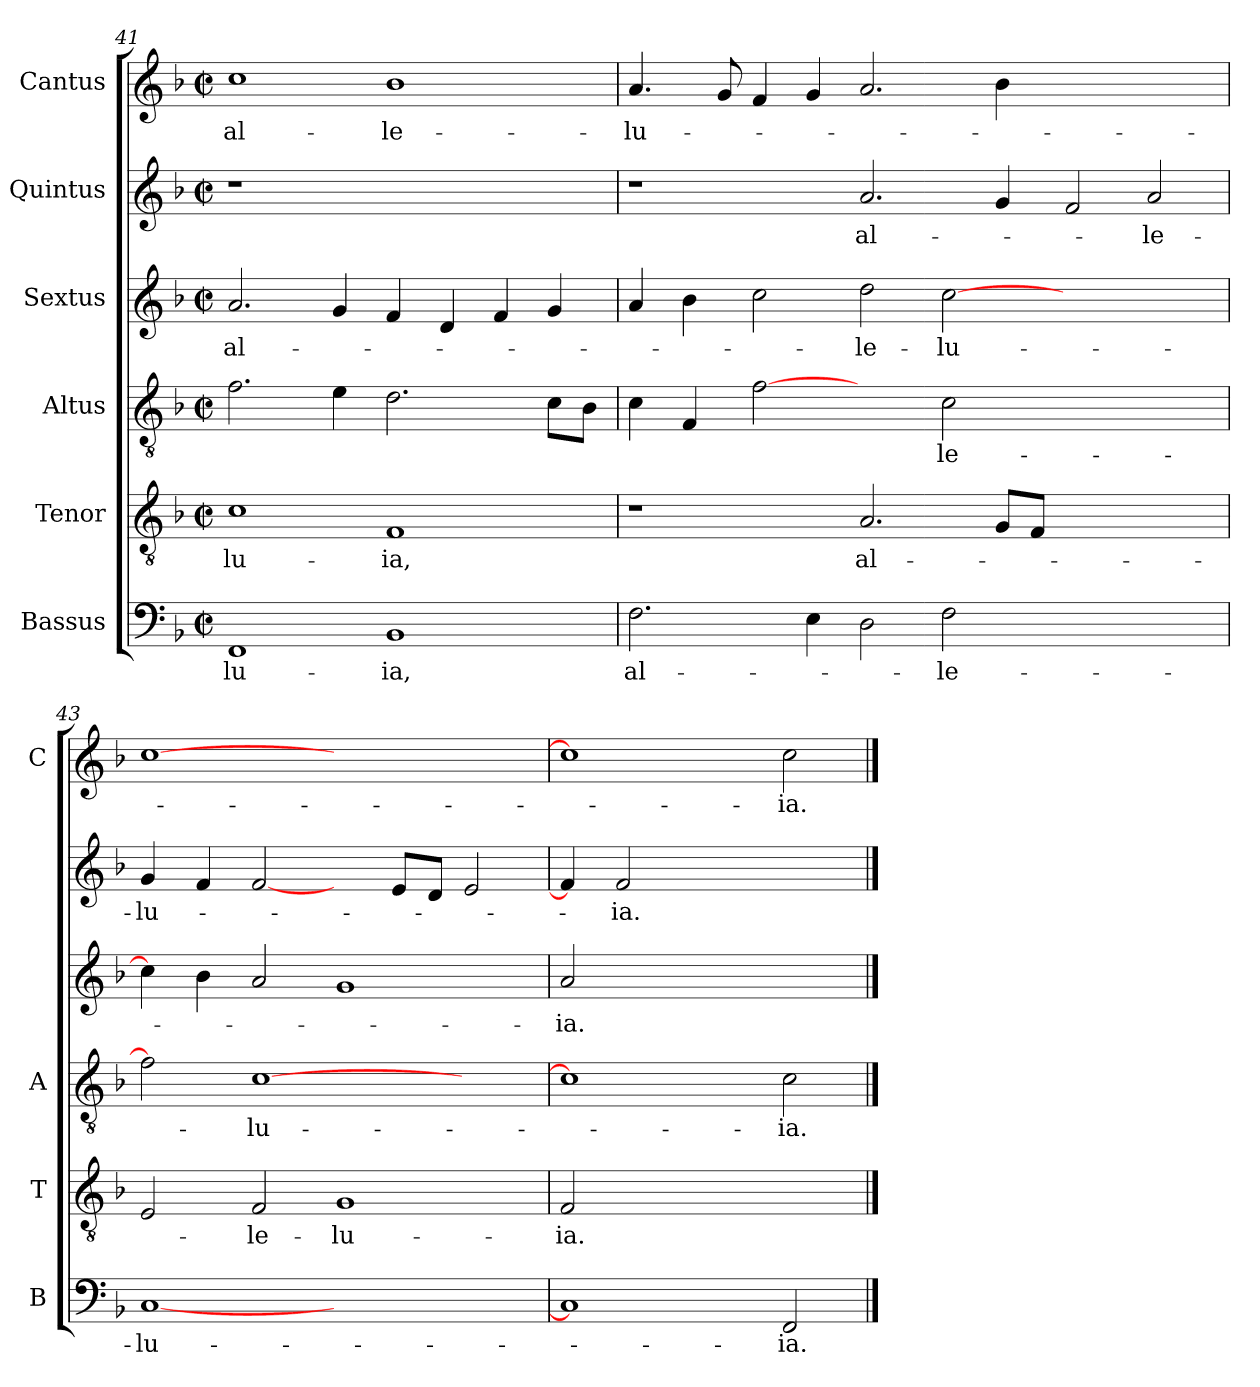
**kern	**text	**kern	**text	**kern	**text	**kern	**text	**kern	**text	**kern	**text
*part6	*part6	*part5	*part5	*part4	*part4	*part3	*part3	*part2	*part2	*part1	*part1
*staff6	*staff6	*staff5	*staff5	*staff4	*staff4	*staff3	*staff3	*staff2	*staff2	*staff1	*staff1
*I"Bassus	*	*I"Tenor	*	*I"Altus	*	*I"Sextus	*	*I"Quintus	*	*I"Cantus	*
*I'B	*	*I'T	*	*I'A	*	*	*	*	*	*I'C	*
*clefF4	*	*clefGv2	*	*clefGv2	*	*clefG2	*	*clefG2	*	*clefG2	*
*k[b-]	*	*k[b-]	*	*k[b-]	*	*k[b-]	*	*k[b-]	*	*k[b-]	*
*F:	*	*F:	*	*F:	*	*F:	*	*F:	*	*F:	*
*M2/2	*	*M2/2	*	*M2/2	*	*M2/2	*	*M2/2	*	*M2/2	*
*met(c|)	*	*met(c|)	*	*met(c|)	*	*met(c|)	*	*met(c|)	*	*met(c|)	*
=41	=41	=41	=41	=41	=41	=41	=41	=41	=41	=41	=41
1FF	-lu-	1c	-lu-	2.f\	.	2.a/	al-	1r	.	1cc	al-
.	.	.	.	4e\	.	4g/	.	.	.	.	.
1BB-	-ia,	1F	-ia,	2.d\	.	4f/	.	1ryy	.	1b-	-le-
.	.	.	.	.	.	4d/	.	.	.	.	.
.	.	.	.	.	.	4f/	.	.	.	.	.
.	.	.	.	8c\L	.	4g/	.	.	.	.	.
.	.	.	.	8B-\J	.	.	.	.	.	.	.
=42	=42	=42	=42	=42	=42	=42	=42	=42	=42	=42	=42
2.F\	al-	1r	.	4c\	.	4a/	.	1r	.	4.a/	-lu-
.	.	.	.	4F/	.	4b-\	.	.	.	.	.
.	.	.	.	.	.	.	.	.	.	8g/	.
.	.	.	.	[2f	.	2cc\	.	.	.	4f/	.
4E\	.	.	.	.	.	.	.	.	.	4g/	.
2D\	.	2.A/	al-	2ryy	.	2dd\	-le-	2.a/	al-	2.a/	.
2F\	-le-	.	.	2c\	-le-	[2cc\	-lu-	.	.	.	.
.	.	8G/L	.	.	.	.	.	4g/	.	4b-\	.
.	.	8F/J	.	.	.	.	.	.	.	.	.
1ryy	.	1ryy	.	1ryy	.	1ryy	.	2f/	.	1ryy	.
.	.	.	.	.	.	.	.	2a/	-le-	.	.
!!LO:LB:g=z
=43	=43	=43	=43	=43	=43	=43	=43	=43	=43	=43	=43
[1C	-lu-	2E/	.	2f]	.	4cc\]	.	4g/	-lu-	[1cc	.
.	.	.	.	.	.	4b-\	.	4f/	.	.	.
.	.	2F/	-le-	[1c	-lu-	2a/	.	[2f/	.	.	.
1ryy	.	1G	-lu-	.	.	1g	.	4ryy	.	1ryy	.
.	.	.	.	.	.	.	.	8e/L	.	.	.
.	.	.	.	.	.	.	.	8d/J	.	.	.
.	.	.	.	2ryy	.	.	.	2e/	.	.	.
=44	=44	=44	=44	=44	=44	=44	=44	=44	=44	=44	=44
1C]	.	2F/	-ia.	1c]	.	2a/	-ia.	4f/]	.	1cc]	.
.	.	.	.	.	.	.	.	2f/	-ia.	.	.
.	.	1ryy	.	.	.	1ryy	.	.	.	.	.
.	.	.	.	.	.	.	.	2.ryy	.	.	.
2FF/	-ia.	.	.	2c\	-ia.	.	.	.	.	2cc\	-ia.
==	==	==	==	==	==	==	==	==	==	==	==
*-	*-	*-	*-	*-	*-	*-	*-	*-	*-	*-	*-
